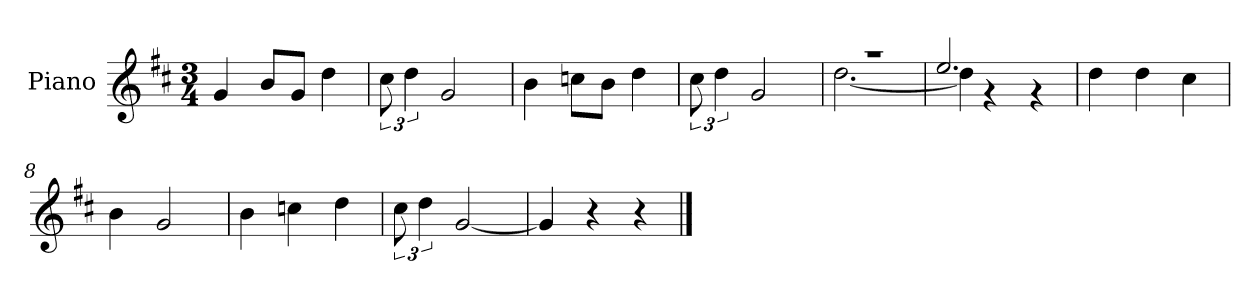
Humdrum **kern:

**kern
*part1
*staff1
*I"Piano
*I'P-no
*clefG2
*k[f#c#]
*M3/4
*MM185
=1
4g/
8b/L
8g/J
4dd\
=2
12cc#\
6dd\
2g/
=3
4b\
8ccn\L
8b\J
4dd\
=4
12cc#\
6dd\
2g/
=5
*^
2.r	[2.dd\
=6	=6
2.ee/	4dd\]
.	4r
.	4r
*v	*v
=7
4dd\
4dd\
4cc#\
=8
4b\
2g/
=9
4b\
4ccn\
4dd\
=10
12cc#\
6dd\
[2g/
!!LO:LB:g=z
=11
4g/]
4r
4r
==
*-
